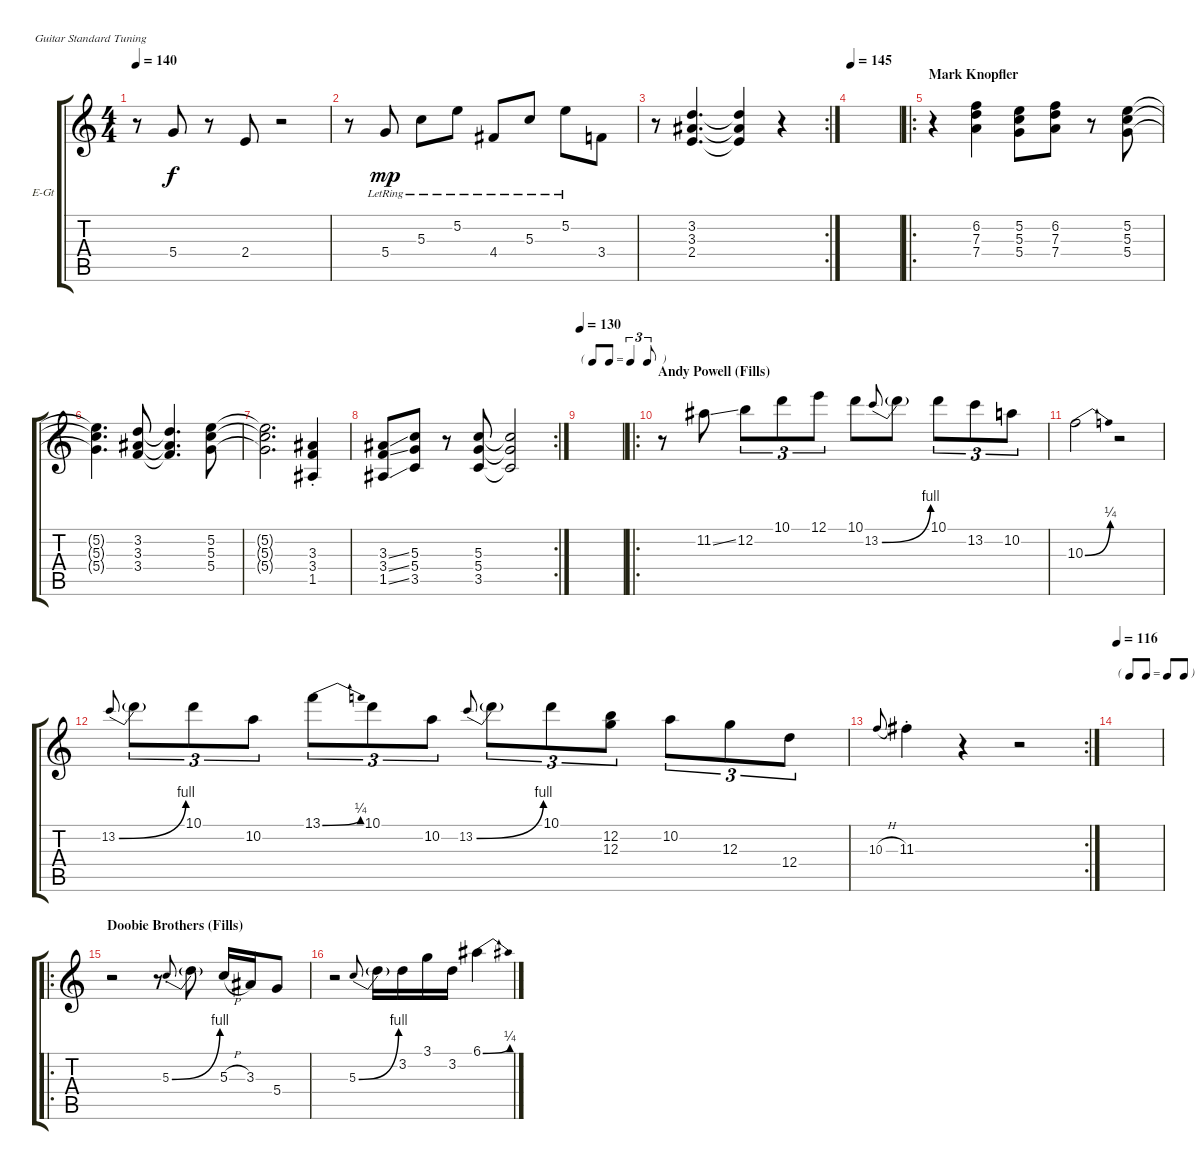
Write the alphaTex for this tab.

\defaultSystemsLayout 4
\bracketExtendMode groupsimilarinstruments
\firstSystemTrackNameOrientation horizontal
\otherSystemsTrackNameOrientation horizontal
\track ("Electric Guitar" "E-Gt") {instrument distortionguitar}
\staff {score tabs}
\tuning (E4 B3 G3 D3 A2 E2)
\ts (4 4)
\tempo 140
\clef g2
\ks c
r.8{dy f} 5.4.8 r.8 2.4.8 r.2 |
r.8 5.4{lr}.8{dy mp} 5.3{lr}.8 5.2{lr}.8 4.4{lr}.8 5.3{lr}.8 5.2{lr}.8 3.4.8 |
\rc 2
r.8 (3.2 3.3 2.4).4{d} (3.2{t} 3.3{t} 2.4{t}).4 r.4 |
\tempo 145
|
\ro
\section ("" "Mark Knopfler")
r.4 (6.2 7.3 7.4).4 (5.2 5.3 5.4).8 (6.2 7.3 7.4).8 r.8 (5.2 5.3 5.4).8 |
(5.2{t} 5.3{t} 5.4{t}).4{d} (3.2 3.3 3.4).8 (3.2{t} 3.3{t} 3.4{t}).4{d} (5.2 5.3 5.4).8 |
(5.2{t} 5.3{t} 5.4{t}).2{d} (3.3{st} 3.4{st} 1.5{st}).4 |
\rc 2
(3.3{ss} 3.4{ss} 1.5{ss}).8 (3.5 5.4 5.3).8 r.8 (5.3 5.4 3.5).8 (5.3{t} 5.4{t} 3.5{t}).2 |
\tf triplet8th
\tempo 130
|
\ro
\section ("" "Andy Powell (Fills)")
r.8 11.2{ss}.8 12.2.8{tu (3 2)} 10.1.8{tu (3 2)} 12.1.8{tu (3 2)} 10.1.8 13.2{be (bend 0 0 26.4 4)}.8{gr onbeat} 13.2{t}.8 10.1.8{tu (3 2)} 13.2.8{tu (3 2)} 10.2.8{tu (3 2)} |
10.3{be (bend 0 0 27 1)}.2 r.2 |
13.2{be (bend 0 0 25.2 4)}.8{gr onbeat} 13.2{t}.8{tu (3 2)} 10.1.8{tu (3 2)} 10.2.8{tu (3 2)} 13.1{be (bend 0 0 30.599999999999998 1)}.8{tu (3 2)} 10.1.8{tu (3 2)} 10.2.8{tu (3 2)} 13.2{be (bend 0 0 26.4 4)}.8{gr onbeat} 13.2{t}.8{tu (3 2)} 10.1.8{tu (3 2)} (12.2 12.3).8{tu (3 2)} 10.2.8{tu (3 2)} 12.3.8{tu (3 2)} 12.4.8{tu (3 2)} |
\rc 2
10.3{h}.8{gr onbeat} 11.3{st}.4 r.4 r.2 |
\tf none
\tempo 116
|
\ro
\section ("" "Doobie Brothers (Fills)")
r.2 r.8 5.3{be (bend 0 0 25.2 4) st}.8{gr onbeat} 5.3{t}.8 5.3{h}.16 3.3.16 5.4.8 |
r.2 5.3{be (bend 0 0 28.2 4)}.8{gr onbeat} 5.3{t}.16 3.2.16 3.1.16 3.2.16 6.1{be (bend 0 0 26.4 1)}.4
